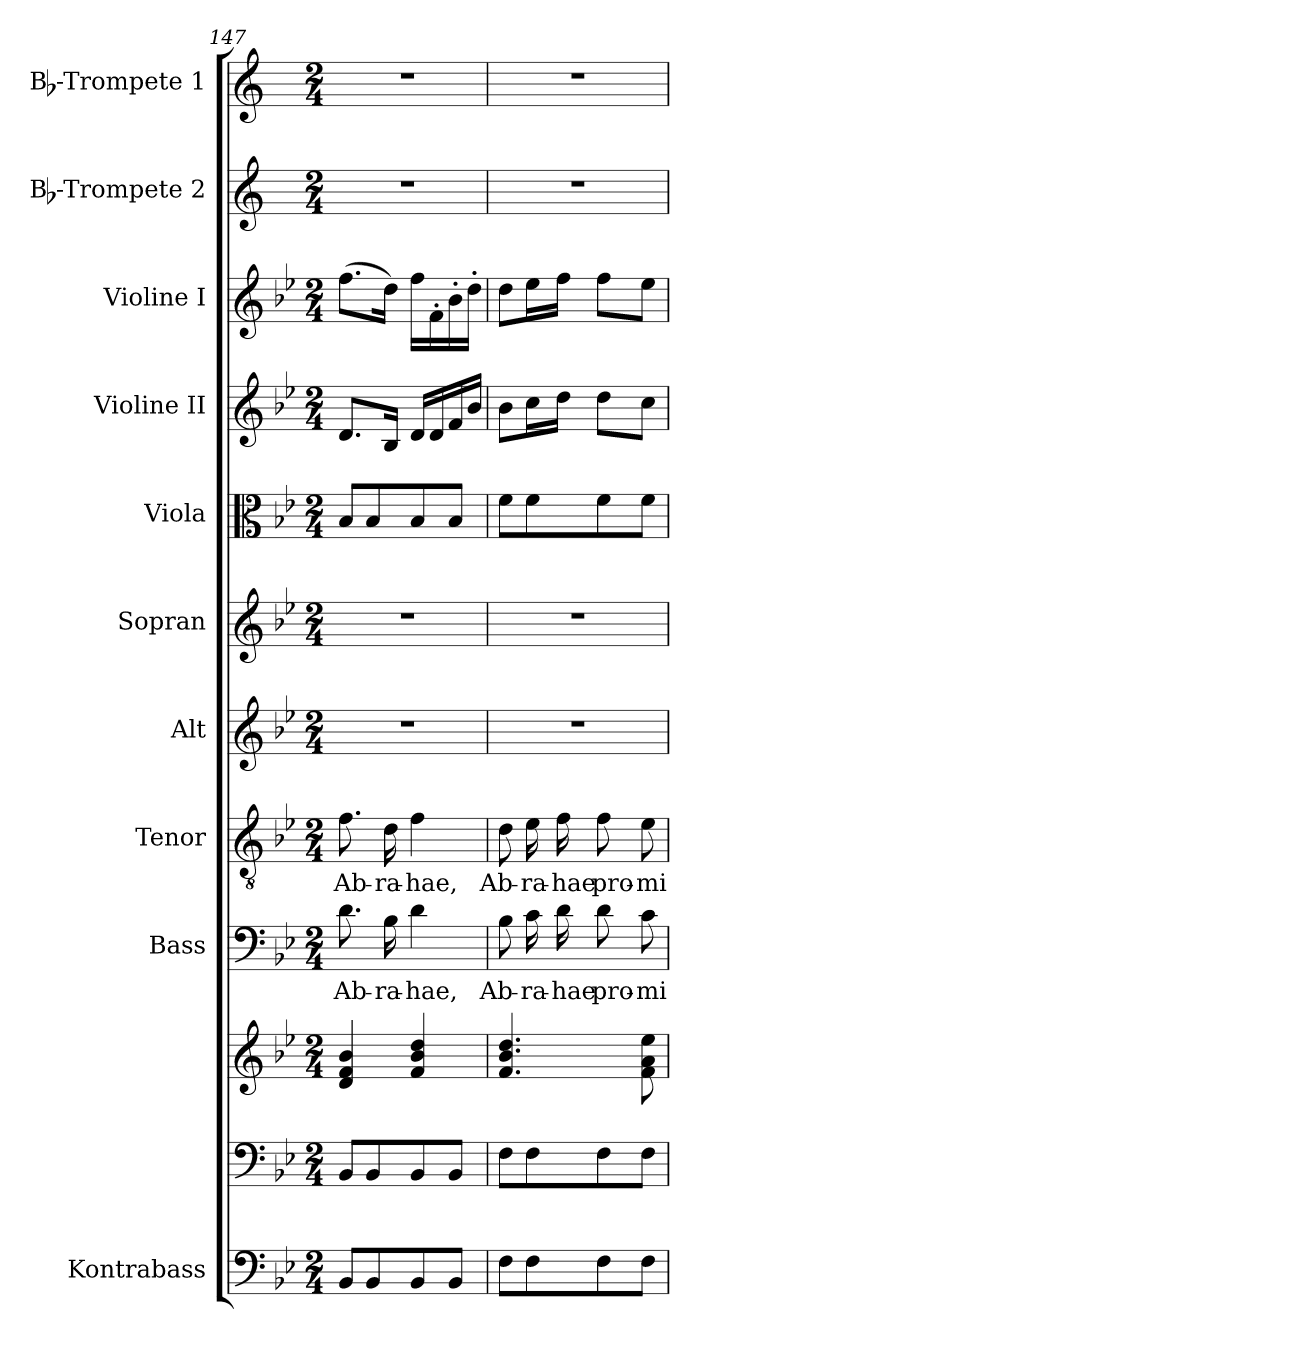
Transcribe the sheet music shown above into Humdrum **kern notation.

**kern	**kern	**kern	**kern	**text	**kern	**text	**kern	**kern	**kern	**kern	**kern	**kern	**kern
*part11	*part10	*part10	*part9	*part9	*part8	*part8	*part7	*part6	*part5	*part4	*part3	*part2	*part1
*staff12	*staff11	*staff10	*staff9	*staff9	*staff8	*staff8	*staff7	*staff6	*staff5	*staff4	*staff3	*staff2	*staff1
*I"Kontrabass	*	*	*I"Bass	*	*I"Tenor	*	*I"Alt	*I"Sopran	*I"Viola	*I"Violine II	*I"Violine I	*I"Bb-Trompete 2	*I"Bb-Trompete 1
*I'Kb.	*	*	*I'B.	*	*I'T.	*	*I'A.	*I'S.	*I'Vla.	*I'Vl. II	*I'Vl. I	*I'Bb Trp. 2	*I'Bb Trp. 1
*clefF4	*clefF4	*clefG2	*clefF4	*	*clefGv2	*	*clefG2	*clefG2	*clefC3	*clefG2	*clefG2	*clefG2	*clefG2
*ITrd7c12	*	*	*	*	*	*	*	*	*	*	*	*ITrd1c2	*ITrd1c2
*k[b-e-]	*k[b-e-]	*k[b-e-]	*k[b-e-]	*	*k[b-e-]	*	*k[b-e-]	*k[b-e-]	*k[b-e-]	*k[b-e-]	*k[b-e-]	*k[b-e-]	*k[b-e-]
*B-:	*B-:	*B-:	*B-:	*	*B-:	*	*B-:	*B-:	*B-:	*B-:	*B-:	*B-:	*B-:
*M2/4	*M2/4	*M2/4	*M2/4	*	*M2/4	*	*M2/4	*M2/4	*M2/4	*M2/4	*M2/4	*M2/4	*M2/4
=147	=147	=147	=147	=147	=147	=147	=147	=147	=147	=147	=147	=147	=147
!	!	!	!	!LO:LY:b	!	!LO:LY:b	!	!	!	!	!	!	!
8BBB-/L	8BB-/L	4d/ 4f/ 4b-/	8.d\	Ab-	8.f\	Ab-	2r	2r	8B-/L	8.d/L	(>8.ff\L	2r	2r
8BBB-/	8BB-/	.	.	.	.	.	.	.	8B-/	.	.	.	.
!	!	!	!	!LO:LY:b	!	!LO:LY:b	!	!	!	!	!	!	!
.	.	.	16B-\	-ra-	16d\	-ra-	.	.	.	16B-/Jk	16dd\Jk)	.	.
!	!	!	!	!LO:LY:b	!	!LO:LY:b	!	!	!	!	!	!	!
8BBB-/	8BB-/	4f/ 4b-/ 4dd/	4d\	-hae,	4f\	-hae,	.	.	8B-/	16d/LL	16ff\LL	.	.
.	.	.	.	.	.	.	.	.	.	16d/	16f'>\	.	.
8BBB-/J	8BB-/J	.	.	.	.	.	.	.	8B-/J	16f/	16b-'>\	.	.
.	.	.	.	.	.	.	.	.	.	16b-/JJ	16dd'>\JJ	.	.
=148	=148	=148	=148	=148	=148	=148	=148	=148	=148	=148	=148	=148	=148
!	!	!	!	!LO:LY:b	!	!LO:LY:b	!	!	!	!	!	!	!
8FF\L	8F\L	4.f/ 4.b-/ 4.dd/	8B-\	Ab-	8d\	Ab-	2r	2r	8f\L	8b-\L	8dd\L	2r	2r
!	!	!	!	!LO:LY:b	!	!LO:LY:b	!	!	!	!	!	!	!
8FF\	8F\	.	16c\	-ra-	16e-\	-ra-	.	.	8f\	16cc\L	16ee-\L	.	.
!	!	!	!	!LO:LY:b	!	!LO:LY:b	!	!	!	!	!	!	!
.	.	.	16d\	-hae	16f\	-hae	.	.	.	16dd\JJ	16ff\JJ	.	.
!	!	!	!	!LO:LY:b	!	!LO:LY:b	!	!	!	!	!	!	!
8FF\	8F\	.	8d\	pro-	8f\	pro-	.	.	8f\	8dd\L	8ff\L	.	.
!	!	!	!	!LO:LY:b	!	!LO:LY:b	!	!	!	!	!	!	!
8FF\J	8F\J	8f\ 8a\ 8ee-\	8c\	-mi-	8e-\	-mi-	.	.	8f\J	8cc\J	8ee-\J	.	.
=	=	=	=	=	=	=	=	=	=	=	=	=	=
*-	*-	*-	*-	*-	*-	*-	*-	*-	*-	*-	*-	*-	*-
